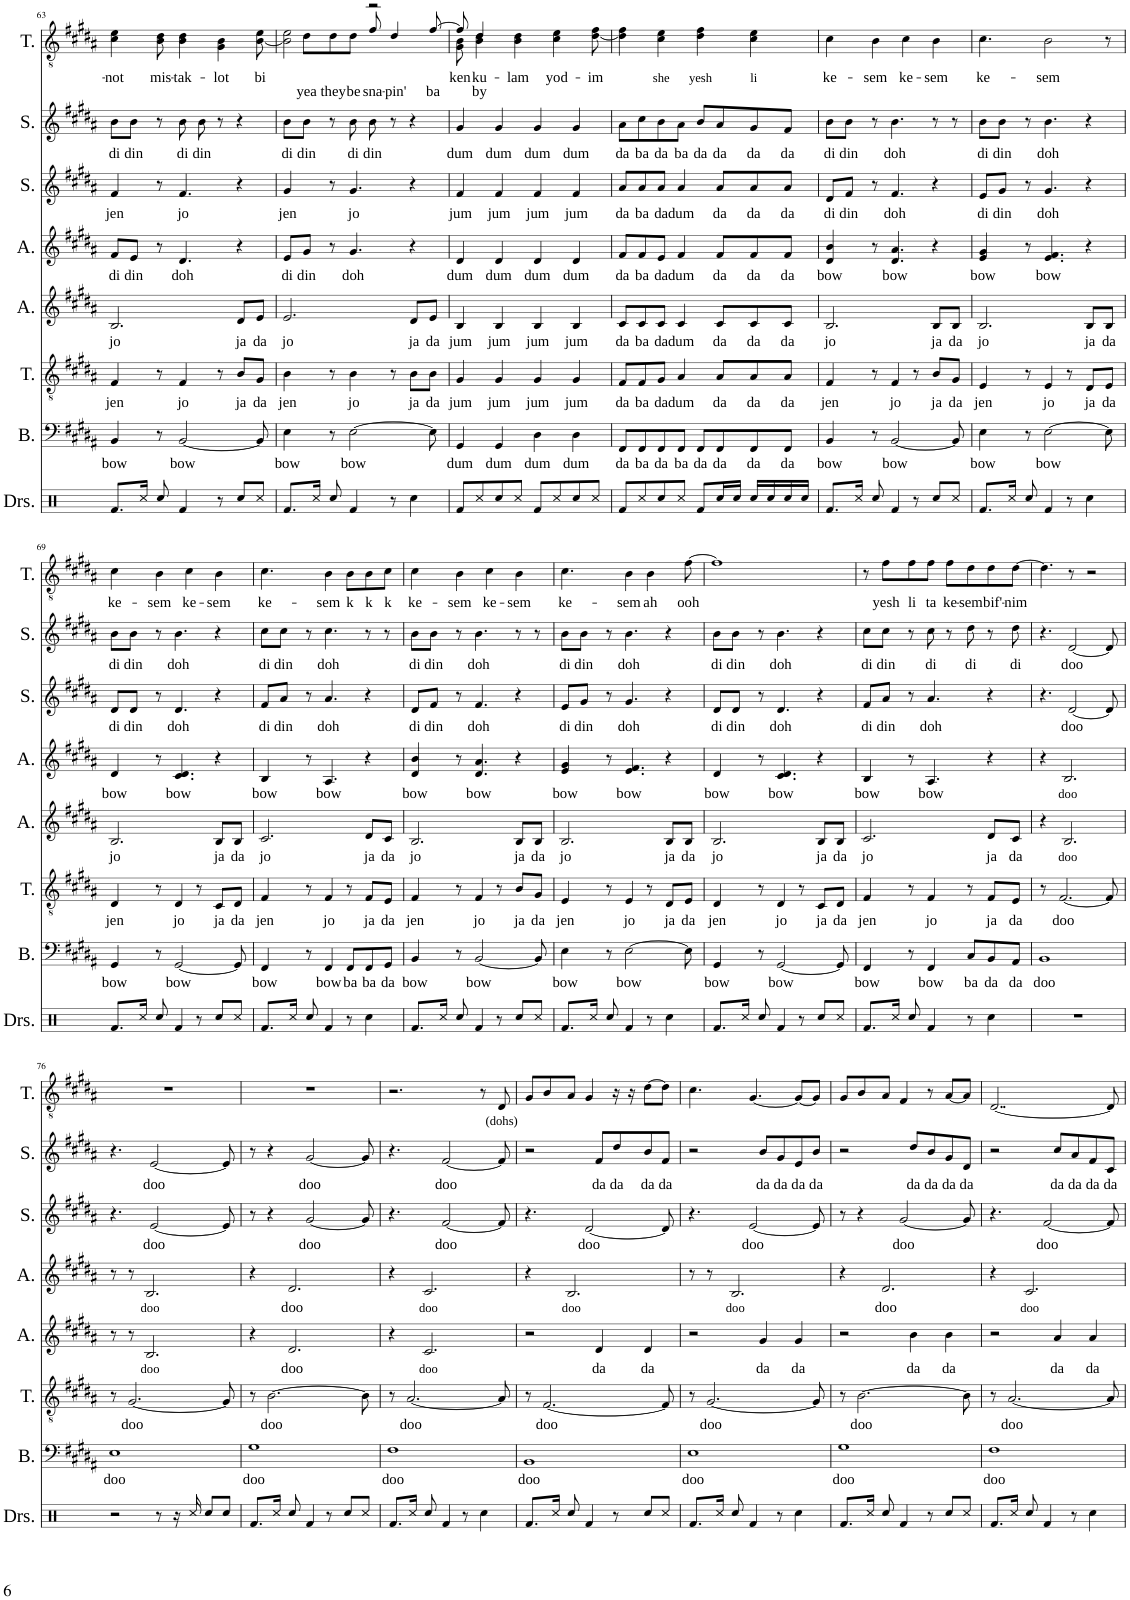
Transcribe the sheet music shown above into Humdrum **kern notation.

**kern	**kern	**text	**kern	**text	**kern	**text	**kern	**text	**kern	**text	**kern	**text	**kern	**text	**text
*part8	*part7	*part7	*part6	*part6	*part5	*part5	*part4	*part4	*part3	*part3	*part2	*part2	*part1	*part1	*part1
*staff8	*staff7	*staff7	*staff6	*staff6	*staff5	*staff5	*staff4	*staff4	*staff3	*staff3	*staff2	*staff2	*staff1	*staff1	*staff1
*I"Drumset	*I"Bass	*	*I"Tenor	*	*I"Alto	*	*I"Alto	*	*I"Soprano	*	*I"Soprano	*	*I"Tenor	*	*
*I'Drs.	*I'B.	*	*I'T.	*	*I'A.	*	*I'A.	*	*I'S.	*	*I'S.	*	*I'T.	*	*
!!LO:PB:g=z
*clefX	*clefF4	*	*clefGv2	*	*clefG2	*	*clefG2	*	*clefG2	*	*clefG2	*	*clefGv2	*	*
*k[f#c#g#d#a#]	*k[f#c#g#d#a#]	*	*k[f#c#g#d#a#]	*	*k[f#c#g#d#a#]	*	*k[f#c#g#d#a#]	*	*k[f#c#g#d#a#]	*	*k[f#c#g#d#a#]	*	*k[f#c#g#d#a#]	*	*
*M4/4	*M4/4	*	*M4/4	*	*M4/4	*	*M4/4	*	*M4/4	*	*M4/4	*	*M4/4	*	*
=63	=63	=63	=63	=63	=63	=63	=63	=63	=63	=63	=63	=63	=63	=63	=63
!	!	!LO:LY:b	!	!LO:LY:b	!	!LO:LY:b	!	!LO:LY:b	!	!LO:LY:b	!	!LO:LY:b	!	!LO:LY:b	!
8.Rf/L	4BB/	bow	4F#/	jen	2.B/	jo	8f#/L	di	4f#/	jen	8b\L	di	4c#\ 4e\	-not	.
!	!	!	!	!	!	!	!	!LO:LY:b	!	!	!	!LO:LY:b	!	!	!
.	.	.	.	.	.	.	8e/J	din	.	.	8b\J	din	.	.	.
16Rcc/Jk	.	.	.	.	.	.	.	.	.	.	.	.	.	.	.
!	!	!	!	!	!	!	!	!	!	!	!	!	!	!LO:LY:b	!
8Rcc/	8r	.	8r	.	.	.	8r	.	8r	.	8r	.	8B\ 8d#\	mis-	.
!	!	!LO:LY:b	!	!LO:LY:b	!	!	!	!LO:LY:b	!	!LO:LY:b	!	!LO:LY:b	!	!LO:LY:b	!
4Rf/	[2BB/	bow	4F#/	jo	.	.	4.d#/	doh	4.f#/	jo	8b\	di	4B\ 4d#\	-tak-	.
!	!	!	!	!	!	!	!	!	!	!	!	!LO:LY:b	!	!	!
.	.	.	.	.	.	.	.	.	.	.	8b\	din	.	.	.
!	!	!	!	!	!	!	!	!	!	!	!	!	!	!LO:LY:b	!
8r	.	.	8r	.	.	.	.	.	.	.	8r	.	4G#\ 4B\	-lot	.
!	!	!	!	!LO:LY:b	!	!LO:LY:b	!	!	!	!	!	!	!	!	!
8Rcc/L	.	.	8B/L	ja	8d#/L	ja	4r	.	4r	.	4r	.	.	.	.
!	!	!	!	!LO:LY:b	!	!LO:LY:b	!	!	!	!	!	!	!	!LO:LY:b	!
8Rcc/J	8BB/]	.	8G#/J	da	8e/J	da	.	.	.	.	.	.	[8B\ 8e\	bi	.
=64	=64	=64	=64	=64	=64	=64	=64	=64	=64	=64	=64	=64	=64	=64	=64
!	!	!LO:LY:b	!	!LO:LY:b	!	!LO:LY:b	!	!LO:LY:b	!	!LO:LY:b	!	!LO:LY:b	!	!	!
*	*	*	*	*	*	*	*	*	*	*	*	*	*^	*	*
8.Rf/L	4E\	bow	4B\	jen	2.e/	jo	8e/L	di	4g#/	jen	8b\L	di	2B\] 2e\	8ryy	.	.
!	!	!	!	!	!	!	!	!LO:LY:b	!	!	!	!LO:LY:b	!	!	!	!LO:LY:b
.	.	.	.	.	.	.	8g#/J	din	.	.	8b\J	din	.	8d#\L	.	yea
16Rcc/Jk	.	.	.	.	.	.	.	.	.	.	.	.	.	.	.	.
!	!	!	!	!	!	!	!	!	!	!	!	!	!	!	!	!LO:LY:b
8Rcc/	8r	.	8r	.	.	.	8r	.	8r	.	8r	.	.	8d#\	.	they
!	!	!LO:LY:b	!	!LO:LY:b	!	!	!	!LO:LY:b	!	!LO:LY:b	!	!LO:LY:b	!	!	!	!LO:LY:b
4Rf/	[2E\	bow	4B\	jo	.	.	4.g#/	doh	4.g#/	jo	8b\	di	.	8d#\J	.	be
!	!	!	!	!	!	!	!	!	!	!	!	!LO:LY:b	!	!	!	!LO:LY:b
.	.	.	.	.	.	.	.	.	.	.	8b\	din	2r	8f#/	.	sna-
!	!	!	!	!	!	!	!	!	!	!	!	!	!	!	!	!LO:LY:b
8r	.	.	8r	.	.	.	.	.	.	.	8r	.	.	4d#/	.	-pin'
!	!	!	!	!LO:LY:b	!	!LO:LY:b	!	!	!	!	!	!	!	!	!	!
4Rcc\	.	.	8B\L	ja	8d#/L	ja	4r	.	4r	.	4r	.	.	.	.	.
!	!	!	!	!LO:LY:b	!	!LO:LY:b	!	!	!	!	!	!	!	!	!	!LO:LY:b
.	8E\]	.	8B\J	da	8e/J	da	.	.	.	.	.	.	.	[8f#/	.	ba
=65	=65	=65	=65	=65	=65	=65	=65	=65	=65	=65	=65	=65	=65	=65	=65	=65
!	!	!LO:LY:b	!	!LO:LY:b	!	!LO:LY:b	!	!LO:LY:b	!	!LO:LY:b	!	!LO:LY:b	!	!	!LO:LY:b	!
8Rf/L	4GG#/	dum	4G#/	jum	4B/	jum	4d#/	dum	4f#/	jum	4g#/	dum	8G#\ 8B\	8f#/]	ken	.
!	!	!	!	!	!	!	!	!	!	!	!	!	!	!	!LO:LY:b	!
!	!	!	!	!	!	!	!	!	!	!	!	!	!	!	!	!LO:LY:b
8Rcc/	.	.	.	.	.	.	.	.	.	.	.	.	4B\ 4d#\	4d#/	.	by
!	!	!LO:LY:b	!	!LO:LY:b	!	!LO:LY:b	!	!LO:LY:b	!	!LO:LY:b	!	!LO:LY:b	!	!	!	!
8Rcc/	4GG#/	dum	4G#/	jum	4B/	jum	4d#/	dum	4f#/	jum	4g#/	dum	.	.	.	.
!	!	!	!	!	!	!	!	!	!	!	!	!	!	!	!LO:LY:b	!
8Rcc/J	.	.	.	.	.	.	.	.	.	.	.	.	4B\ 4d#\	2ryy	-lam	.
!	!	!LO:LY:b	!	!LO:LY:b	!	!LO:LY:b	!	!LO:LY:b	!	!LO:LY:b	!	!LO:LY:b	!	!	!	!
8Rf/L	4D#\	dum	4G#/	jum	4B/	jum	4d#/	dum	4f#/	jum	4g#/	dum	.	.	.	.
!	!	!	!	!	!	!	!	!	!	!	!	!	!	!	!LO:LY:b	!
8Rcc/	.	.	.	.	.	.	.	.	.	.	.	.	4c#\ 4e\	.	yod-	.
!	!	!LO:LY:b	!	!LO:LY:b	!	!LO:LY:b	!	!LO:LY:b	!	!LO:LY:b	!	!LO:LY:b	!	!	!	!
8Rcc/	4D#\	dum	4G#/	jum	4B/	jum	4d#/	dum	4f#/	jum	4g#/	dum	.	.	.	.
!	!	!	!	!	!	!	!	!	!	!	!	!	!	!	!LO:LY:b	!
8Rcc/J	.	.	.	.	.	.	.	.	.	.	.	.	[8d#\ 8f#\	8ryy	-im	.
=66	=66	=66	=66	=66	=66	=66	=66	=66	=66	=66	=66	=66	=66	=66	=66	=66
!	!	!LO:LY:b	!	!LO:LY:b	!	!LO:LY:b	!	!LO:LY:b	!	!LO:LY:b	!	!LO:LY:b	!	!	!	!
*	*	*	*	*	*	*	*	*	*	*	*	*	*v	*v	*	*
8Rf/L	8FF#/L	da	8F#/L	da	8c#/L	da	8f#/L	da	8a#/L	da	8a#\L	da	4d#\] 4f#\	.	.
!	!	!LO:LY:b	!	!LO:LY:b	!	!LO:LY:b	!	!LO:LY:b	!	!LO:LY:b	!	!LO:LY:b	!	!	!
8Rcc/	8FF#/	ba	8F#/	ba	8c#/	ba	8f#/	ba	8a#/	ba	8cc#\	ba	.	.	.
!	!	!LO:LY:b	!	!LO:LY:b	!	!LO:LY:b	!	!LO:LY:b	!	!LO:LY:b	!	!LO:LY:b	!	!LO:LY:b	!
8Rcc/	8FF#/	da	8G#/J	da	8c#/J	da	8e/J	da	8a#/J	da	8b\	da	4c#\ 4e\	she	.
!	!	!LO:LY:b	!	!LO:LY:b	!	!LO:LY:b	!	!LO:LY:b	!	!LO:LY:b	!	!LO:LY:b	!	!	!
8Rcc/J	8FF#/J	ba	4A#/	dum	4c#/	dum	4f#/	dum	4a#/	dum	8a#\J	ba	.	.	.
!	!	!LO:LY:b	!	!	!	!	!	!	!	!	!	!LO:LY:b	!	!LO:LY:b	!
8Rf/L	8FF#/L	da	.	.	.	.	.	.	.	.	8b/L	da	4d#\ 4f#\	yesh	.
!	!	!LO:LY:b	!	!LO:LY:b	!	!LO:LY:b	!	!LO:LY:b	!	!LO:LY:b	!	!LO:LY:b	!	!	!
16Rcc/L	8FF#/	da	8A#/L	da	8c#/L	da	8f#/L	da	8a#/L	da	8a#/	da	.	.	.
16Rcc/JJ	.	.	.	.	.	.	.	.	.	.	.	.	.	.	.
!	!	!LO:LY:b	!	!LO:LY:b	!	!LO:LY:b	!	!LO:LY:b	!	!LO:LY:b	!	!LO:LY:b	!	!LO:LY:b	!
16Rcc/LL	8FF#/	da	8A#/	da	8c#/	da	8f#/	da	8a#/	da	8g#/	da	4c#\ 4e\	li	.
16Rcc/	.	.	.	.	.	.	.	.	.	.	.	.	.	.	.
!	!	!LO:LY:b	!	!LO:LY:b	!	!LO:LY:b	!	!LO:LY:b	!	!LO:LY:b	!	!LO:LY:b	!	!	!
16Rcc/	8FF#/J	da	8A#/J	da	8c#/J	da	8f#/J	da	8a#/J	da	8f#/J	da	.	.	.
16Rcc/JJ	.	.	.	.	.	.	.	.	.	.	.	.	.	.	.
=67	=67	=67	=67	=67	=67	=67	=67	=67	=67	=67	=67	=67	=67	=67	=67
!	!	!LO:LY:b	!	!LO:LY:b	!	!LO:LY:b	!	!LO:LY:b	!	!LO:LY:b	!	!LO:LY:b	!	!LO:LY:b	!
8.Rf/L	4BB/	bow	4F#/	jen	2.B/	jo	4d#/ 4b/	bow	8d#/L	di	8b\L	di	4c#\	ke-	.
!	!	!	!	!	!	!	!	!	!	!LO:LY:b	!	!LO:LY:b	!	!	!
.	.	.	.	.	.	.	.	.	8f#/J	din	8b\J	din	.	.	.
16Rcc/Jk	.	.	.	.	.	.	.	.	.	.	.	.	.	.	.
!	!	!	!	!	!	!	!	!	!	!	!	!	!	!LO:LY:b	!
8Rcc/	8r	.	8r	.	.	.	8r	.	8r	.	8r	.	4B\	-sem	.
!	!	!LO:LY:b	!	!LO:LY:b	!	!	!	!LO:LY:b	!	!LO:LY:b	!	!LO:LY:b	!	!	!
4Rf/	[2BB/	bow	4F#/	jo	.	.	4.d#/ 4.a#/	bow	4.f#/	doh	4.b\	doh	.	.	.
!	!	!	!	!	!	!	!	!	!	!	!	!	!	!LO:LY:b	!
.	.	.	.	.	.	.	.	.	.	.	.	.	4c#\	ke-	.
8r	.	.	8r	.	.	.	.	.	.	.	.	.	.	.	.
!	!	!	!	!LO:LY:b	!	!LO:LY:b	!	!	!	!	!	!	!	!LO:LY:b	!
8Rcc/L	.	.	8B/L	ja	8B/L	ja	4r	.	4r	.	8r	.	4B\	-sem	.
!	!	!	!	!LO:LY:b	!	!LO:LY:b	!	!	!	!	!	!	!	!	!
8Rcc/J	8BB/]	.	8G#/J	da	8B/J	da	.	.	.	.	8r	.	.	.	.
=68	=68	=68	=68	=68	=68	=68	=68	=68	=68	=68	=68	=68	=68	=68	=68
!	!	!LO:LY:b	!	!LO:LY:b	!	!LO:LY:b	!	!LO:LY:b	!	!LO:LY:b	!	!LO:LY:b	!	!LO:LY:b	!
8.Rf/L	4E\	bow	4E/	jen	2.B/	jo	4e/ 4g#/	bow	8e/L	di	8b\L	di	4.c#\	ke-	.
!	!	!	!	!	!	!	!	!	!	!LO:LY:b	!	!LO:LY:b	!	!	!
.	.	.	.	.	.	.	.	.	8g#/J	din	8b\J	din	.	.	.
16Rcc/Jk	.	.	.	.	.	.	.	.	.	.	.	.	.	.	.
8Rcc/	8r	.	8r	.	.	.	8r	.	8r	.	8r	.	.	.	.
!	!	!LO:LY:b	!	!LO:LY:b	!	!	!	!LO:LY:b	!	!LO:LY:b	!	!LO:LY:b	!	!LO:LY:b	!
4Rf/	[2E\	bow	4E/	jo	.	.	4.e/ 4.f#/	bow	4.g#/	doh	4.b\	doh	2B\	-sem	.
8r	.	.	8r	.	.	.	.	.	.	.	.	.	.	.	.
!	!	!	!	!LO:LY:b	!	!LO:LY:b	!	!	!	!	!	!	!	!	!
4Rcc\	.	.	8D#/L	ja	8B/L	ja	4r	.	4r	.	4r	.	.	.	.
!	!	!	!	!LO:LY:b	!	!LO:LY:b	!	!	!	!	!	!	!	!	!
.	8E\]	.	8E/J	da	8B/J	da	.	.	.	.	.	.	8r	.	.
!!LO:LB:g=z
=69	=69	=69	=69	=69	=69	=69	=69	=69	=69	=69	=69	=69	=69	=69	=69
!	!	!LO:LY:b	!	!LO:LY:b	!	!LO:LY:b	!	!LO:LY:b	!	!LO:LY:b	!	!LO:LY:b	!	!LO:LY:b	!
8.Rf/L	4GG#/	bow	4D#/	jen	2.B/	jo	4d#/	bow	8d#/L	di	8b\L	di	4c#\	ke-	.
!	!	!	!	!	!	!	!	!	!	!LO:LY:b	!	!LO:LY:b	!	!	!
.	.	.	.	.	.	.	.	.	8d#/J	din	8b\J	din	.	.	.
16Rcc/Jk	.	.	.	.	.	.	.	.	.	.	.	.	.	.	.
!	!	!	!	!	!	!	!	!	!	!	!	!	!	!LO:LY:b	!
8Rcc/	8r	.	8r	.	.	.	8r	.	8r	.	8r	.	4B\	-sem	.
!	!	!LO:LY:b	!	!LO:LY:b	!	!	!	!LO:LY:b	!	!LO:LY:b	!	!LO:LY:b	!	!	!
4Rf/	[2GG#/	bow	4D#/	jo	.	.	4.c#/ 4.d#/	bow	4.d#/	doh	4.b\	doh	.	.	.
!	!	!	!	!	!	!	!	!	!	!	!	!	!	!LO:LY:b	!
.	.	.	.	.	.	.	.	.	.	.	.	.	4c#\	ke-	.
8r	.	.	8r	.	.	.	.	.	.	.	.	.	.	.	.
!	!	!	!	!LO:LY:b	!	!LO:LY:b	!	!	!	!	!	!	!	!LO:LY:b	!
8Rcc/L	.	.	8C#/L	ja	8B/L	ja	4r	.	4r	.	4r	.	4B\	-sem	.
!	!	!	!	!LO:LY:b	!	!LO:LY:b	!	!	!	!	!	!	!	!	!
8Rcc/J	8GG#/]	.	8D#/J	da	8B/J	da	.	.	.	.	.	.	.	.	.
=70	=70	=70	=70	=70	=70	=70	=70	=70	=70	=70	=70	=70	=70	=70	=70
!	!	!LO:LY:b	!	!LO:LY:b	!	!LO:LY:b	!	!LO:LY:b	!	!LO:LY:b	!	!LO:LY:b	!	!LO:LY:b	!
8.Rf/L	4FF#/	bow	4F#/	jen	2.c#/	jo	4B/	bow	8f#/L	di	8cc#\L	di	4.c#\	ke-	.
!	!	!	!	!	!	!	!	!	!	!LO:LY:b	!	!LO:LY:b	!	!	!
.	.	.	.	.	.	.	.	.	8a#/J	din	8cc#\J	din	.	.	.
16Rcc/Jk	.	.	.	.	.	.	.	.	.	.	.	.	.	.	.
8Rcc/	8r	.	8r	.	.	.	8r	.	8r	.	8r	.	.	.	.
!	!	!LO:LY:b	!	!LO:LY:b	!	!	!	!LO:LY:b	!	!LO:LY:b	!	!LO:LY:b	!	!LO:LY:b	!
4Rf/	4FF#/	bow	4F#/	jo	.	.	4.A#/	bow	4.a#/	doh	4.cc#\	doh	4B\	-sem	.
!	!	!LO:LY:b	!	!	!	!	!	!	!	!	!	!	!	!LO:LY:b	!
8r	8FF#/L	ba	8r	.	.	.	.	.	.	.	.	.	8B\L	k	.
!	!	!LO:LY:b	!	!LO:LY:b	!	!LO:LY:b	!	!	!	!	!	!	!	!LO:LY:b	!
4Rcc\	8FF#/	ba	8F#/L	ja	8d#/L	ja	4r	.	4r	.	8r	.	8B\	k	.
!	!	!LO:LY:b	!	!LO:LY:b	!	!LO:LY:b	!	!	!	!	!	!	!	!LO:LY:b	!
.	8GG#/J	da	8E/J	da	8c#/J	da	.	.	.	.	8r	.	8c#\J	k	.
=71	=71	=71	=71	=71	=71	=71	=71	=71	=71	=71	=71	=71	=71	=71	=71
!	!	!LO:LY:b	!	!LO:LY:b	!	!LO:LY:b	!	!LO:LY:b	!	!LO:LY:b	!	!LO:LY:b	!	!LO:LY:b	!
8.Rf/L	4BB/	bow	4F#/	jen	2.B/	jo	4d#/ 4b/	bow	8d#/L	di	8b\L	di	4c#\	ke-	.
!	!	!	!	!	!	!	!	!	!	!LO:LY:b	!	!LO:LY:b	!	!	!
.	.	.	.	.	.	.	.	.	8f#/J	din	8b\J	din	.	.	.
16Rcc/Jk	.	.	.	.	.	.	.	.	.	.	.	.	.	.	.
!	!	!	!	!	!	!	!	!	!	!	!	!	!	!LO:LY:b	!
8Rcc/	8r	.	8r	.	.	.	8r	.	8r	.	8r	.	4B\	-sem	.
!	!	!LO:LY:b	!	!LO:LY:b	!	!	!	!LO:LY:b	!	!LO:LY:b	!	!LO:LY:b	!	!	!
4Rf/	[2BB/	bow	4F#/	jo	.	.	4.d#/ 4.a#/	bow	4.f#/	doh	4.b\	doh	.	.	.
!	!	!	!	!	!	!	!	!	!	!	!	!	!	!LO:LY:b	!
.	.	.	.	.	.	.	.	.	.	.	.	.	4c#\	ke-	.
8r	.	.	8r	.	.	.	.	.	.	.	.	.	.	.	.
!	!	!	!	!LO:LY:b	!	!LO:LY:b	!	!	!	!	!	!	!	!LO:LY:b	!
8Rcc/L	.	.	8B/L	ja	8B/L	ja	4r	.	4r	.	8r	.	4B\	-sem	.
!	!	!	!	!LO:LY:b	!	!LO:LY:b	!	!	!	!	!	!	!	!	!
8Rcc/J	8BB/]	.	8G#/J	da	8B/J	da	.	.	.	.	8r	.	.	.	.
=72	=72	=72	=72	=72	=72	=72	=72	=72	=72	=72	=72	=72	=72	=72	=72
!	!	!LO:LY:b	!	!LO:LY:b	!	!LO:LY:b	!	!LO:LY:b	!	!LO:LY:b	!	!LO:LY:b	!	!LO:LY:b	!
8.Rf/L	4E\	bow	4E/	jen	2.B/	jo	4e/ 4g#/	bow	8e/L	di	8b\L	di	4.c#\	ke-	.
!	!	!	!	!	!	!	!	!	!	!LO:LY:b	!	!LO:LY:b	!	!	!
.	.	.	.	.	.	.	.	.	8g#/J	din	8b\J	din	.	.	.
16Rcc/Jk	.	.	.	.	.	.	.	.	.	.	.	.	.	.	.
8Rcc/	8r	.	8r	.	.	.	8r	.	8r	.	8r	.	.	.	.
!	!	!LO:LY:b	!	!LO:LY:b	!	!	!	!LO:LY:b	!	!LO:LY:b	!	!LO:LY:b	!	!LO:LY:b	!
4Rf/	[2E\	bow	4E/	jo	.	.	4.e/ 4.f#/	bow	4.g#/	doh	4.b\	doh	4B\	-sem	.
!	!	!	!	!	!	!	!	!	!	!	!	!	!	!LO:LY:b	!
8r	.	.	8r	.	.	.	.	.	.	.	.	.	4B\	ah	.
!	!	!	!	!LO:LY:b	!	!LO:LY:b	!	!	!	!	!	!	!	!	!
4Rcc\	.	.	8D#/L	ja	8B/L	ja	4r	.	4r	.	4r	.	.	.	.
!	!	!	!	!LO:LY:b	!	!LO:LY:b	!	!	!	!	!	!	!	!LO:LY:b	!
.	8E\]	.	8E/J	da	8B/J	da	.	.	.	.	.	.	[8f#\	ooh	.
=73	=73	=73	=73	=73	=73	=73	=73	=73	=73	=73	=73	=73	=73	=73	=73
!	!	!LO:LY:b	!	!LO:LY:b	!	!LO:LY:b	!	!LO:LY:b	!	!LO:LY:b	!	!LO:LY:b	!	!	!
8.Rf/L	4GG#/	bow	4D#/	jen	2.B/	jo	4d#/	bow	8d#/L	di	8b\L	di	1f#]	.	.
!	!	!	!	!	!	!	!	!	!	!LO:LY:b	!	!LO:LY:b	!	!	!
.	.	.	.	.	.	.	.	.	8d#/J	din	8b\J	din	.	.	.
16Rcc/Jk	.	.	.	.	.	.	.	.	.	.	.	.	.	.	.
8Rcc/	8r	.	8r	.	.	.	8r	.	8r	.	8r	.	.	.	.
!	!	!LO:LY:b	!	!LO:LY:b	!	!	!	!LO:LY:b	!	!LO:LY:b	!	!LO:LY:b	!	!	!
4Rf/	[2GG#/	bow	4D#/	jo	.	.	4.c#/ 4.d#/	bow	4.d#/	doh	4.b\	doh	.	.	.
8r	.	.	8r	.	.	.	.	.	.	.	.	.	.	.	.
!	!	!	!	!LO:LY:b	!	!LO:LY:b	!	!	!	!	!	!	!	!	!
8Rcc/L	.	.	8C#/L	ja	8B/L	ja	4r	.	4r	.	4r	.	.	.	.
!	!	!	!	!LO:LY:b	!	!LO:LY:b	!	!	!	!	!	!	!	!	!
8Rcc/J	8GG#/]	.	8D#/J	da	8B/J	da	.	.	.	.	.	.	.	.	.
=74	=74	=74	=74	=74	=74	=74	=74	=74	=74	=74	=74	=74	=74	=74	=74
!	!	!LO:LY:b	!	!LO:LY:b	!	!LO:LY:b	!	!LO:LY:b	!	!LO:LY:b	!	!LO:LY:b	!	!	!
8.Rf/L	4FF#/	bow	4F#/	jen	2.c#/	jo	4B/	bow	8f#/L	di	8cc#\L	di	8r	.	.
!	!	!	!	!	!	!	!	!	!	!LO:LY:b	!	!LO:LY:b	!	!LO:LY:b	!
.	.	.	.	.	.	.	.	.	8a#/J	din	8cc#\J	din	8f#\L	yesh	.
16Rcc/Jk	.	.	.	.	.	.	.	.	.	.	.	.	.	.	.
!	!	!	!	!	!	!	!	!	!	!	!	!	!	!LO:LY:b	!
8Rcc/	8r	.	8r	.	.	.	8r	.	8r	.	8r	.	8f#\	li	.
!	!	!LO:LY:b	!	!LO:LY:b	!	!	!	!LO:LY:b	!	!LO:LY:b	!	!LO:LY:b	!	!LO:LY:b	!
4Rf/	4FF#/	bow	4F#/	jo	.	.	4.A#/	bow	4.a#/	doh	8cc#\	di	8f#\J	ta	.
!	!	!	!	!	!	!	!	!	!	!	!	!	!	!LO:LY:b	!
.	.	.	.	.	.	.	.	.	.	.	8r	.	8f#\L	ke-	.
!	!	!LO:LY:b	!	!	!	!	!	!	!	!	!	!LO:LY:b	!	!LO:LY:b	!
8r	8C#/L	ba	8r	.	.	.	.	.	.	.	8dd#\	di	8d#\	-sem	.
!	!	!LO:LY:b	!	!LO:LY:b	!	!LO:LY:b	!	!	!	!	!	!	!	!LO:LY:b	!
4Rcc\	8BB/	da	8F#/L	ja	8d#/L	ja	4r	.	4r	.	8r	.	8d#\	bif'-	.
!	!	!LO:LY:b	!	!LO:LY:b	!	!LO:LY:b	!	!	!	!	!	!LO:LY:b	!	!LO:LY:b	!
.	8AA#/J	da	8E/J	da	8c#/J	da	.	.	.	.	8dd#\	di	[8d#\J	-nim	.
=75	=75	=75	=75	=75	=75	=75	=75	=75	=75	=75	=75	=75	=75	=75	=75
!	!	!LO:LY:b	!	!	!	!	!	!	!	!	!	!	!	!	!
1r	1BB	doo	8r	.	4r	.	4r	.	4.r	.	4.r	.	4.d#\]	.	.
!	!	!	!	!LO:LY:b	!	!	!	!	!	!	!	!	!	!	!
.	.	.	[2.F#/	doo	.	.	.	.	.	.	.	.	.	.	.
!	!	!	!	!	!	!LO:LY:b	!	!LO:LY:b	!	!	!	!	!	!	!
.	.	.	.	.	2.B/	doo	2.B/	doo	.	.	.	.	.	.	.
!	!	!	!	!	!	!	!	!	!	!LO:LY:b	!	!LO:LY:b	!	!	!
.	.	.	.	.	.	.	.	.	[2d#/	doo	[2d#/	doo	8r	.	.
.	.	.	.	.	.	.	.	.	.	.	.	.	2r	.	.
.	.	.	8F#/]	.	.	.	.	.	8d#/]	.	8d#/]	.	.	.	.
!!LO:LB:g=z
=76	=76	=76	=76	=76	=76	=76	=76	=76	=76	=76	=76	=76	=76	=76	=76
!	!	!LO:LY:b	!	!	!	!	!	!	!	!	!	!	!	!	!
2r	1E	doo	8r	.	8r	.	8r	.	4.r	.	4.r	.	1r	.	.
!	!	!	!	!LO:LY:b	!	!	!	!	!	!	!	!	!	!	!
.	.	.	[2.G#/	doo	8r	.	8r	.	.	.	.	.	.	.	.
!	!	!	!	!	!	!LO:LY:b	!	!LO:LY:b	!	!	!	!	!	!	!
.	.	.	.	.	2.B/	doo	2.B/	doo	.	.	.	.	.	.	.
!	!	!	!	!	!	!	!	!	!	!LO:LY:b	!	!LO:LY:b	!	!	!
.	.	.	.	.	.	.	.	.	[2e/	doo	[2e/	doo	.	.	.
8r	.	.	.	.	.	.	.	.	.	.	.	.	.	.	.
16r	.	.	.	.	.	.	.	.	.	.	.	.	.	.	.
16Rcc/	.	.	.	.	.	.	.	.	.	.	.	.	.	.	.
8Rcc/L	.	.	.	.	.	.	.	.	.	.	.	.	.	.	.
8Rcc/J	.	.	8G#/]	.	.	.	.	.	8e/]	.	8e/]	.	.	.	.
=77	=77	=77	=77	=77	=77	=77	=77	=77	=77	=77	=77	=77	=77	=77	=77
!	!	!LO:LY:b	!	!	!	!	!	!	!	!	!	!	!	!	!
8.Rf/L	1G#	doo	8r	.	4r	.	4r	.	8r	.	8r	.	1r	.	.
!	!	!	!	!LO:LY:b	!	!	!	!	!	!	!	!	!	!	!
.	.	.	[2.B\	doo	.	.	.	.	4r	.	4r	.	.	.	.
16Rcc/Jk	.	.	.	.	.	.	.	.	.	.	.	.	.	.	.
!	!	!	!	!	!	!LO:LY:b	!	!LO:LY:b	!	!	!	!	!	!	!
8Rcc/	.	.	.	.	2.d#/	doo	2.d#/	doo	.	.	.	.	.	.	.
!	!	!	!	!	!	!	!	!	!	!LO:LY:b	!	!LO:LY:b	!	!	!
4Rf/	.	.	.	.	.	.	.	.	[2g#/	doo	[2g#/	doo	.	.	.
8r	.	.	.	.	.	.	.	.	.	.	.	.	.	.	.
8Rcc/L	.	.	.	.	.	.	.	.	.	.	.	.	.	.	.
8Rcc/J	.	.	8B\]	.	.	.	.	.	8g#/]	.	8g#/]	.	.	.	.
=78	=78	=78	=78	=78	=78	=78	=78	=78	=78	=78	=78	=78	=78	=78	=78
!	!	!LO:LY:b	!	!	!	!	!	!	!	!	!	!	!	!	!
8.Rf/L	1F#	doo	8r	.	4r	.	4r	.	4.r	.	4.r	.	2.r	.	.
!	!	!	!	!LO:LY:b	!	!	!	!	!	!	!	!	!	!	!
.	.	.	[2.A#/	doo	.	.	.	.	.	.	.	.	.	.	.
16Rcc/Jk	.	.	.	.	.	.	.	.	.	.	.	.	.	.	.
!	!	!	!	!	!	!LO:LY:b	!	!LO:LY:b	!	!	!	!	!	!	!
8Rcc/	.	.	.	.	2.c#/	doo	2.c#/	doo	.	.	.	.	.	.	.
!	!	!	!	!	!	!	!	!	!	!LO:LY:b	!	!LO:LY:b	!	!	!
4Rf/	.	.	.	.	.	.	.	.	[2f#/	doo	[2f#/	doo	.	.	.
8r	.	.	.	.	.	.	.	.	.	.	.	.	.	.	.
4Rcc\	.	.	.	.	.	.	.	.	.	.	.	.	8r	.	.
!	!	!	!	!	!	!	!	!	!	!	!	!	!	!LO:LY:b	!
.	.	.	8A#/]	.	.	.	.	.	8f#/]	.	8f#/]	.	8D#/	(dohs)	.
=79	=79	=79	=79	=79	=79	=79	=79	=79	=79	=79	=79	=79	=79	=79	=79
!	!	!LO:LY:b	!	!	!	!	!	!	!	!	!	!	!	!	!
8.Rf/L	1BB	doo	8r	.	2r	.	4r	.	4.r	.	2r	.	8G#/L	.	.
!	!	!	!	!LO:LY:b	!	!	!	!	!	!	!	!	!	!	!
.	.	.	[2.F#/	doo	.	.	.	.	.	.	.	.	8B/	.	.
16Rcc/Jk	.	.	.	.	.	.	.	.	.	.	.	.	.	.	.
!	!	!	!	!	!	!	!	!LO:LY:b	!	!	!	!	!	!	!
8Rcc/	.	.	.	.	.	.	2.B/	doo	.	.	.	.	8A#/J	.	.
!	!	!	!	!	!	!	!	!	!	!LO:LY:b	!	!	!	!	!
4Rf/	.	.	.	.	.	.	.	.	[2d#/	doo	.	.	4G#/	.	.
!	!	!	!	!	!	!LO:LY:b	!	!	!	!	!	!LO:LY:b	!	!	!
.	.	.	.	.	4d#/	da	.	.	.	.	8f#/L	da	.	.	.
!	!	!	!	!	!	!	!	!	!	!	!	!LO:LY:b	!	!	!
8r	.	.	.	.	.	.	.	.	.	.	8dd#/	da	16r	.	.
.	.	.	.	.	.	.	.	.	.	.	.	.	16r	.	.
!	!	!	!	!	!	!LO:LY:b	!	!	!	!	!	!LO:LY:b	!	!	!
8Rcc/L	.	.	.	.	4d#/	da	.	.	.	.	8b/	da	[8d#\L	.	.
!	!	!	!	!	!	!	!	!	!	!	!	!LO:LY:b	!	!	!
8Rcc/J	.	.	8F#/]	.	.	.	.	.	8d#/]	.	8f#/J	da	8d#\J]	.	.
=80	=80	=80	=80	=80	=80	=80	=80	=80	=80	=80	=80	=80	=80	=80	=80
!	!	!LO:LY:b	!	!	!	!	!	!	!	!	!	!	!	!	!
8.Rf/L	1E	doo	8r	.	2r	.	8r	.	4.r	.	2r	.	4.c#\	.	.
!	!	!	!	!LO:LY:b	!	!	!	!	!	!	!	!	!	!	!
.	.	.	[2.G#/	doo	.	.	8r	.	.	.	.	.	.	.	.
16Rcc/Jk	.	.	.	.	.	.	.	.	.	.	.	.	.	.	.
!	!	!	!	!	!	!	!	!LO:LY:b	!	!	!	!	!	!	!
8Rcc/	.	.	.	.	.	.	2.B/	doo	.	.	.	.	.	.	.
!	!	!	!	!	!	!	!	!	!	!LO:LY:b	!	!	!	!	!
4Rf/	.	.	.	.	.	.	.	.	[2e/	doo	.	.	[4.G#/	.	.
!	!	!	!	!	!	!LO:LY:b	!	!	!	!	!	!LO:LY:b	!	!	!
.	.	.	.	.	4g#/	da	.	.	.	.	8b/L	da	.	.	.
!	!	!	!	!	!	!	!	!	!	!	!	!LO:LY:b	!	!	!
8r	.	.	.	.	.	.	.	.	.	.	8g#/	da	.	.	.
!	!	!	!	!	!	!LO:LY:b	!	!	!	!	!	!LO:LY:b	!	!	!
4Rcc\	.	.	.	.	4g#/	da	.	.	.	.	8e/	da	8G#/L_	.	.
!	!	!	!	!	!	!	!	!	!	!	!	!LO:LY:b	!	!	!
.	.	.	8G#/]	.	.	.	.	.	8e/]	.	8b/J	da	8G#/J]	.	.
=81	=81	=81	=81	=81	=81	=81	=81	=81	=81	=81	=81	=81	=81	=81	=81
!	!	!LO:LY:b	!	!	!	!	!	!	!	!	!	!	!	!	!
8.Rf/L	1G#	doo	8r	.	2r	.	4r	.	8r	.	2r	.	8G#/L	.	.
!	!	!	!	!LO:LY:b	!	!	!	!	!	!	!	!	!	!	!
.	.	.	[2.B\	doo	.	.	.	.	4r	.	.	.	8B/	.	.
16Rcc/Jk	.	.	.	.	.	.	.	.	.	.	.	.	.	.	.
!	!	!	!	!	!	!	!	!LO:LY:b	!	!	!	!	!	!	!
8Rcc/	.	.	.	.	.	.	2.d#/	doo	.	.	.	.	8A#/J	.	.
!	!	!	!	!	!	!	!	!	!	!LO:LY:b	!	!	!	!	!
4Rf/	.	.	.	.	.	.	.	.	[2g#/	doo	.	.	4F#/	.	.
!	!	!	!	!	!	!LO:LY:b	!	!	!	!	!	!LO:LY:b	!	!	!
.	.	.	.	.	4b\	da	.	.	.	.	8dd#/L	da	.	.	.
!	!	!	!	!	!	!	!	!	!	!	!	!LO:LY:b	!	!	!
8r	.	.	.	.	.	.	.	.	.	.	8b/	da	8r	.	.
!	!	!	!	!	!	!LO:LY:b	!	!	!	!	!	!LO:LY:b	!	!	!
8Rcc/L	.	.	.	.	4b\	da	.	.	.	.	8g#/	da	[8A#/L	.	.
!	!	!	!	!	!	!	!	!	!	!	!	!LO:LY:b	!	!	!
8Rcc/J	.	.	8B\]	.	.	.	.	.	8g#/]	.	8d#/J	da	8A#/J]	.	.
=82	=82	=82	=82	=82	=82	=82	=82	=82	=82	=82	=82	=82	=82	=82	=82
!	!	!LO:LY:b	!	!	!	!	!	!	!	!	!	!	!	!	!
8.Rf/L	1F#	doo	8r	.	2r	.	4r	.	4.r	.	2r	.	[2..D#/	.	.
!	!	!	!	!LO:LY:b	!	!	!	!	!	!	!	!	!	!	!
.	.	.	[2.A#/	doo	.	.	.	.	.	.	.	.	.	.	.
16Rcc/Jk	.	.	.	.	.	.	.	.	.	.	.	.	.	.	.
!	!	!	!	!	!	!	!	!LO:LY:b	!	!	!	!	!	!	!
8Rcc/	.	.	.	.	.	.	2.c#/	doo	.	.	.	.	.	.	.
!	!	!	!	!	!	!	!	!	!	!LO:LY:b	!	!	!	!	!
4Rf/	.	.	.	.	.	.	.	.	[2f#/	doo	.	.	.	.	.
!	!	!	!	!	!	!LO:LY:b	!	!	!	!	!	!LO:LY:b	!	!	!
.	.	.	.	.	4a#/	da	.	.	.	.	8cc#/L	da	.	.	.
!	!	!	!	!	!	!	!	!	!	!	!	!LO:LY:b	!	!	!
8r	.	.	.	.	.	.	.	.	.	.	8a#/	da	.	.	.
!	!	!	!	!	!	!LO:LY:b	!	!	!	!	!	!LO:LY:b	!	!	!
4Rcc\	.	.	.	.	4a#/	da	.	.	.	.	8f#/	da	.	.	.
!	!	!	!	!	!	!	!	!	!	!	!	!LO:LY:b	!	!	!
.	.	.	8A#/]	.	.	.	.	.	8f#/]	.	8c#/J	da	8D#/]	.	.
=	=	=	=	=	=	=	=	=	=	=	=	=	=	=	=
*-	*-	*-	*-	*-	*-	*-	*-	*-	*-	*-	*-	*-	*-	*-	*-
